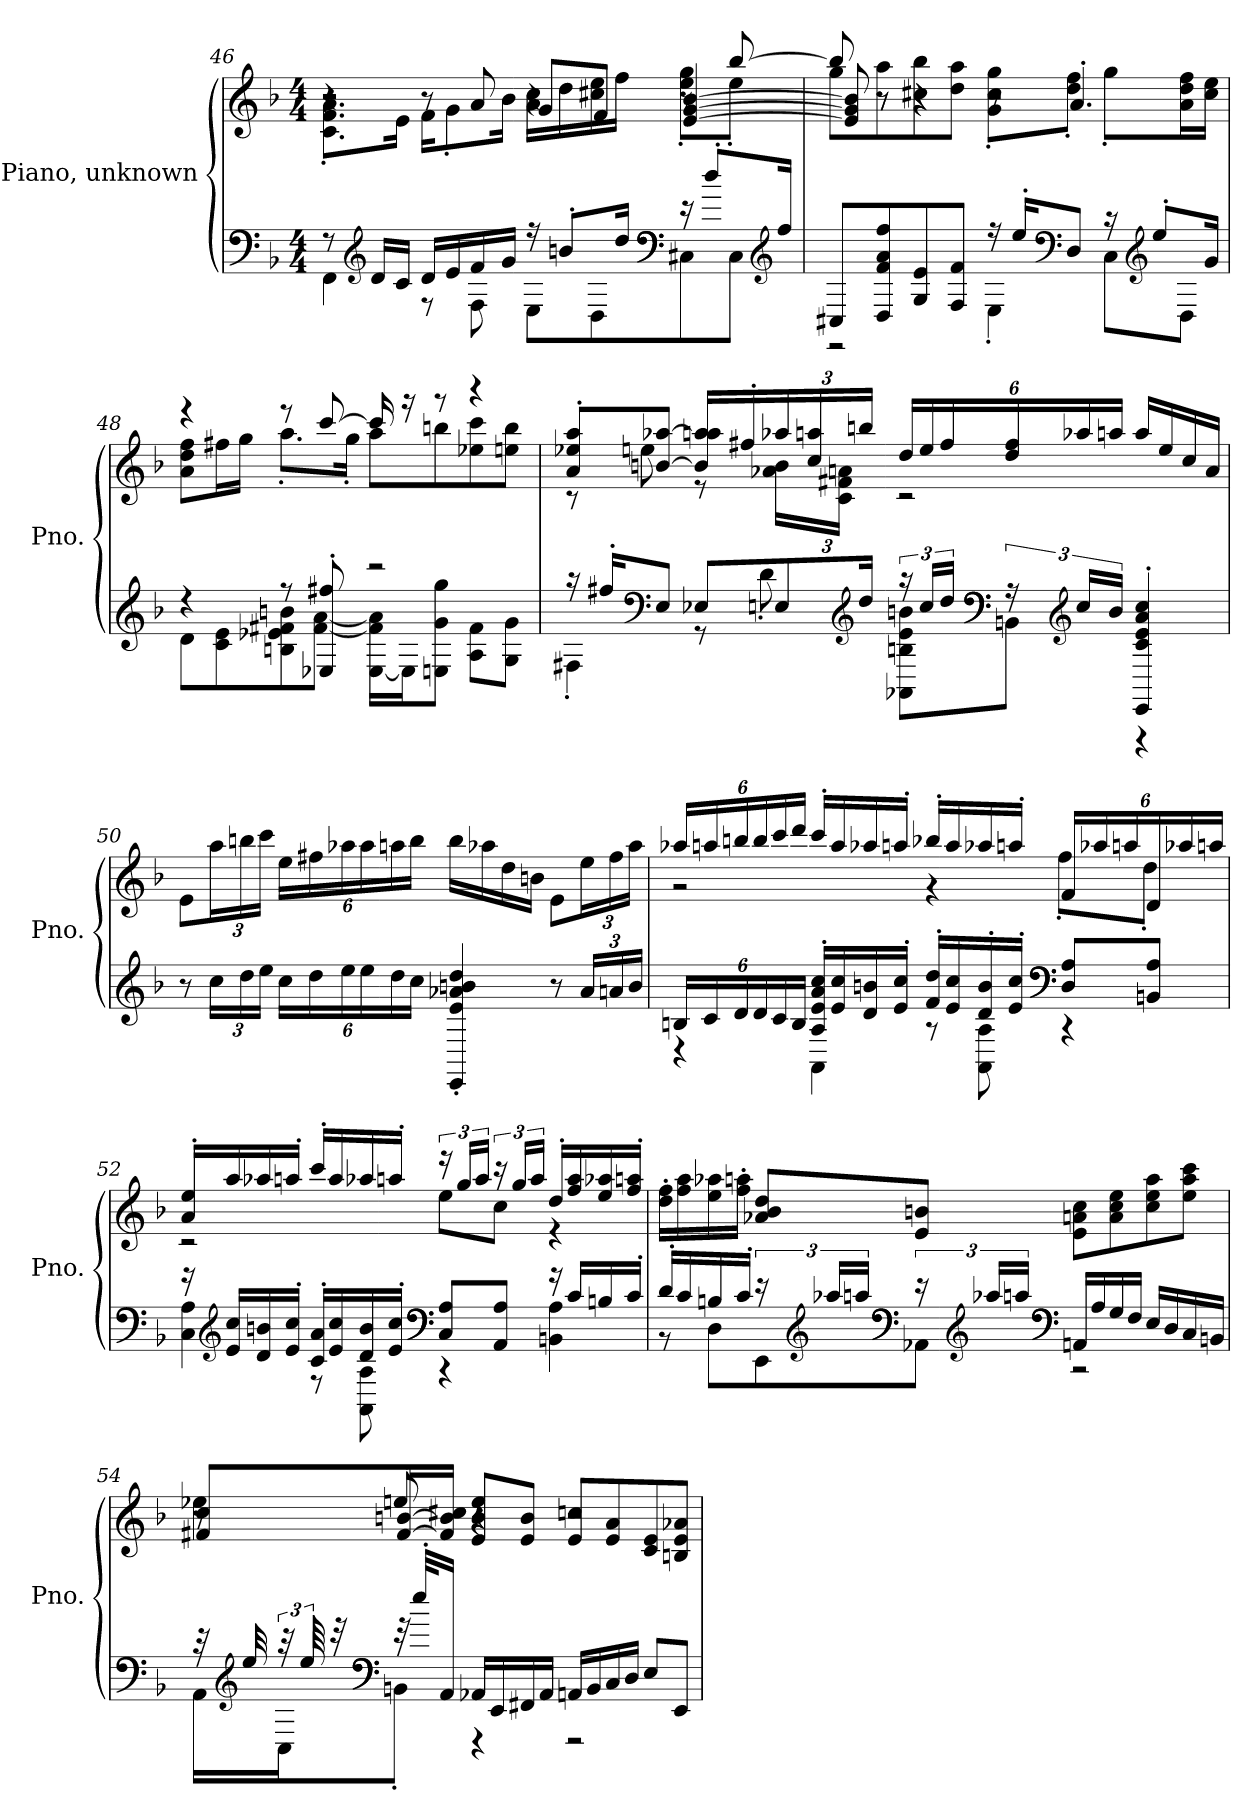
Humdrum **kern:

**kern	**kern
*part1	*part1
*staff2	*staff1
*I"Piano, unknown	*
*I'Pno.	*
*clefF4	*clefG2
*k[b-]	*k[b-]
*M4/4	*M4/4
=46	=46
*^	*^
*	*	*	*^
8r	4FF\	2r	8.c\' 8.f\' 8.a\'L	4r
*clefG2	*	*	*	*
16d/LL	.	.	.	.
16c/JJ	.	.	16e\Jk	.
16d/LL	8r	.	16f\KL	8r
16e/	.	.	8g'\	.
16f/	8F\	.	.	8a/
16g/JJ	.	.	16b-\Jk	.
16r	8E\L	4r	16a\ 16cc\LL	8g/L
8bn'/L	.	.	16dd\	.
.	8D\	.	16cc#X\ 16ee\	8f/J
16dd/Jk	.	.	16ff\JJ	.
*clefF4	*	*	*	*
16r	8C#X\	8r	8ee\' 8gg\'L	[4e/ [4g/ [4b-/
8dd'/L	.	.	.	.
.	8C#\J	[8bb-/	8ee'\J	.
*clefG2	*	*	*	*
16ff/Jk	.	.	.	.
!!LO:LB:g=z	!!	!!
=47	=47	=47	=47	=47
8C#X/L	2r	8bb-/]	8gg\L	8e/] 8g/] 8b-/]
8D/ 8f/ 8a/ 8ff/	.	8r	8aa\	8r
8G/ 8e/	.	4r	8cc#X\ 8bb-\	4r
8F/ 8f/J	.	.	8dd\ 8aa\J	.
16r	4E'\	2r	8g\' 8cc#\' 8gg\'L	8r
16ee'/KL	.	.	.	.
*clefF4	*	*	*	*
8D/J	.	.	8dd\' 8ff\'J	4.a'/
16r	8C#\L	.	8gg'\L	.
*clefG2	*	*	*	*
8ee'/L	.	.	.	.
.	8D\J	.	16a\ 16dd\ 16ff\L	.
16g/Jk	.	.	16cc#\ 16ee\JJ	.
*	*	*	*v	*v
=48	=48	=48	=48
4r	8d\L	4r	8a\ 8dd\ 8ff\L
.	8c\ 8e\	.	16ff#X\L
.	.	.	16gg\JJ
8r	8Bn\ 8e-X\ 8f#X\ 8bn\	8r	8.aa'\L
8E-X/' 8ff#X/'	[8f#\ [8a\J	[8ccc/	.
.	.	.	16gg'\Jk
2r	[16E-\ 16f#\] 16a\]LL	16ccc/]	8aa\L
.	16E-\J]	16r	.
.	8En\ 8g\ 8gg\J	8r	8bbn\
.	8A\ 8f#\L	4r	8ee-X\ 8ccc\
.	8G\ 8g\J	.	8een\ 8bb\J
!!LO:LB:g=z	!!
=49	=49	=49	=49
16r	4F#X'\	8a/' 8ee-X/' 8aa/'L	8r
16ff#X'/KL	.	.	.
*clefF4	*	*	*
8E/J	.	[8bn/ [8aa-X/J	8een\
8E-X/L	8r	16b/] 16aa-/] 16aan/LL	8r
.	.	16ff#X'/	.
*Xbrackettup	*	*Xbrackettup	*
12En/	8d'\	24aa-X/	16a-X\ 16b\LL
.	.	24cc/ 24aan/	.
.	.	.	16c\ 16f#X\ 16an\JJ
*clefG2	*	*	*
24dd/Jk	.	24bbn/JJ	.
*brackettup	*	*	*
24r	8AA-X\ 8Bn\ 8e\ 8bn\L	24dd/LL	2r
24cc/LL	.	24ee/	.
24dd/JJ	.	24ff#/	.
*clefF4	*	*	*
24r	8BBn\J	24dd/ 24ff#/	.
*clefG2	*	*	*
24cc/LL	.	24aa-X/	.
24b/JJ	.	24aan/JJ	.
4EE/' 4c/' 4e/' 4a/' 4cc/'	4r	16aa/LL	.
.	.	16ee/	.
.	.	16cc/	.
.	.	16a/JJ	.
*v	*v	*	*
*	*v	*v
!!LO:LB:g=z
=50	=50
8r	8e\L
*Xbrackettup	*
24cc\LL	24aa\L
24dd\	24bbn\
24ee\JJ	24ccc\JJ
24cc\LL	24ee\LL
24dd\	24ff#X\
24ee\	24aa-X\
24ee\	24aa-\
24dd\	24aan\
24cc\JJ	24bb\JJ
4EE/' 4e/' 4a-X/' 4bn/' 4dd/'	16bb\LL
.	16aa-X\
.	16dd\
.	16bn\JJ
8r	8e\L
24a-/LL	24ee\L
24an/	24ff#\
24b/JJ	24aa-\JJ
!!LO:LB:g=z
=51	=51
*^	*^
24Bn/LL	4r	24aa-X/LL	2r
24c/	.	24aan/	.
24d/	.	24bbn/	.
24d/	.	24bb/	.
24c/	.	24ccc/	.
24B/JJ	.	24ddd/JJ	.
16A/' 16e/' 16a/' 16cc/'LL	4AA\	16ccc'/LL	.
16e/ 16cc/	.	16aa/	.
16d/ 16bn/	.	16aa-X/	.
16e/' 16cc/'JJ	.	16aan'/JJ	.
16f/' 16dd/'LL	8r	16bb-X'/LL	4r
16e/ 16cc/	.	16aa/	.
16d/' 16b/'	8AA\ 8A\	16aa-X/	.
16e/' 16cc/'JJ	.	16aan'/JJ	.
*clefF4	*	*	*
8D/ 8A/L	4r	24f/LL	8ff'\L
.	.	24aa-X/	.
.	.	24aan/	.
8BBn/ 8A/J	.	24d/	8dd'\J
.	.	24aa-X/	.
.	.	24aan/JJ	.
!!LO:PB:g=z	!!
=52	=52	=52	=52
16r	4C\ 4A\	16a/' 16ee/'LL	2r
*clefG2	*	*	*
16e/ 16cc/LL	.	16aa/	.
16d/ 16bn/	.	16aa-X/	.
16e/' 16cc/'JJ	.	16aan'/JJ	.
16c/' 16a/'LL	8r	16ccc'/LL	.
16e/ 16cc/	.	16aa/	.
16d/ 16b/	8AA\ 8A\	16aa-X/	.
16e/' 16cc/'JJ	.	16aan'/JJ	.
*clefF4	*	*	*
*	*	*brackettup	*
8C/ 8A/L	4r	24r	8ee\L
.	.	24gg/LL	.
.	.	24aa/JJ	.
8AA/ 8A/J	.	24r	8cc\J
.	.	24gg/LL	.
.	.	24aa/JJ	.
16r	4BBn\ 4A\	16dd'/LL	4r
16c/LL	.	16ff/ 16aa/	.
16Bn/	.	16ee/ 16aa-X/	.
16c'/JJ	.	16ff/' 16aan/'JJ	.
*	*	*v	*v
!!LO:LB:g=z
=53	=53	=53
16d'/LL	8r	16dd\' 16ff\'LL
16c/	.	16ff\ 16aa\
16Bn/	8D\L	16ee\ 16aa-X\
16c'/JJ	.	16ff\' 16aan\'JJ
*brackettup	*	*
24r	8EE\	8a-X/ 8b-/ 8dd/L
*clefG2	*	*
24aa-X/LL	.	.
24aan/JJ	.	.
*clefF4	*	*
24r	8AA-X\J	8e/ 8bn/J
*clefG2	*	*
24aa-X/LL	.	.
24aan/JJ	.	.
*clefF4	*	*
16AAn/LL	2r	8e\ 8an\ 8cc\L
16A/	.	.
16G/	.	8a\ 8cc\ 8ee\
16F/JJ	.	.
16E/LL	.	8cc\ 8ee\ 8aa\
16D/	.	.
16C/	.	8ee\ 8aa\ 8ccc\J
16BBn/JJ	.	.
!!LO:LB:g=z
=54	=54	=54
*	*	*^
*	*	*	*^
32r	16AA\LL	8r	4ee-X\	8f#X/ 8cc/L
*clefG2	*	*	*	*
32ee/	.	.	.	.
48r	16C\J	.	.	.
96ee/	.	.	.	.
32r	.	.	.	.
*clefF4	*	*	*	*
32r	8BBn'\J	8een'/	.	[16f#/ [16bn/L
32ee'/KLL	.	.	.	.
16AA/JJ	.	.	.	16f#/] 16b/] 16cc#X/JJ
16AA-X/LL	4r	4r	4r	8e/ 8b/ 8ee/L
16EE/	.	.	.	.
16FF#X/	.	.	.	8e/ 8b/J
16AA-/JJ	.	.	.	.
16AAn/LL	2r	2r	2r	8e/ 8ccn/L
16BB/	.	.	.	.
16C/	.	.	.	8e/ 8a/
16D/JJ	.	.	.	.
8E/L	.	.	.	8c/ 8e/
8EE/J	.	.	.	8Bn/ 8e/ 8a-X/J
*v	*v	*	*	*
*	*v	*v	*v
=	=
*-	*-
